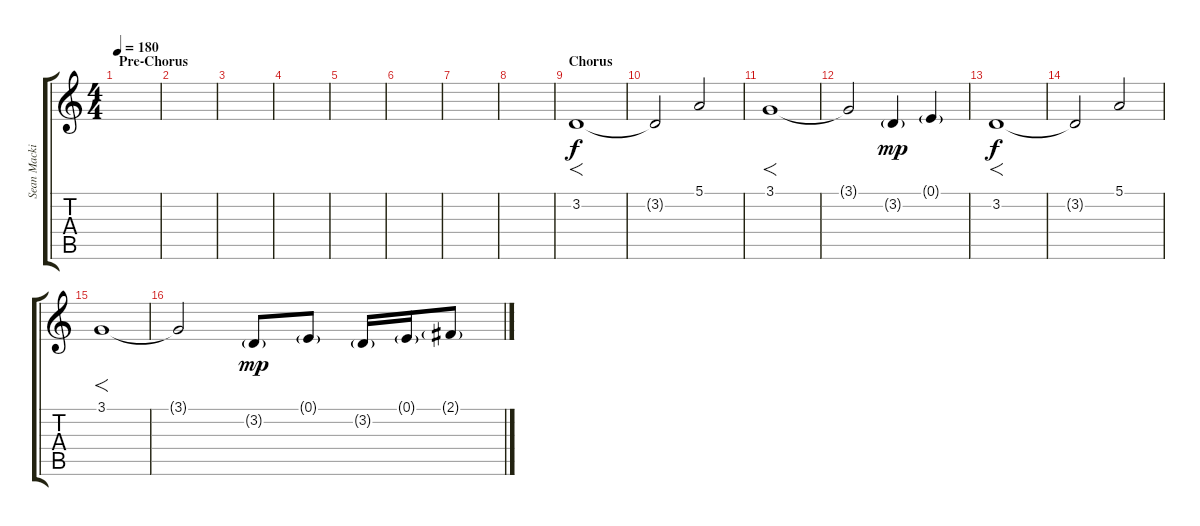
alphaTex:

\track ("Sean Mackin (Violin)" "Sean Macki") {instrument violin}
\staff {score tabs}
\tuning (E4 B3 G3 D3 A2 E2) {hide}
\ts (4 4)
\section ("" "Pre-Chorus")
\tempo 180
\clef g2
\ks c
|
|
|
|
|
|
|
|
\section ("" "Chorus")
3.2.1{f} |
3.2{t}.2 5.1.2 |
3.1.1{f} |
3.1{t}.2 3.2{g}.4{dy mp} 0.1{g}.4 |
3.2.1{f dy f} |
3.2{t}.2 5.1.2 |
3.1.1{f} |
3.1{t}.2 3.2{g}.8{dy mp} 0.1{g}.8 3.2{g}.16 0.1{g}.16 2.1{g}.8
